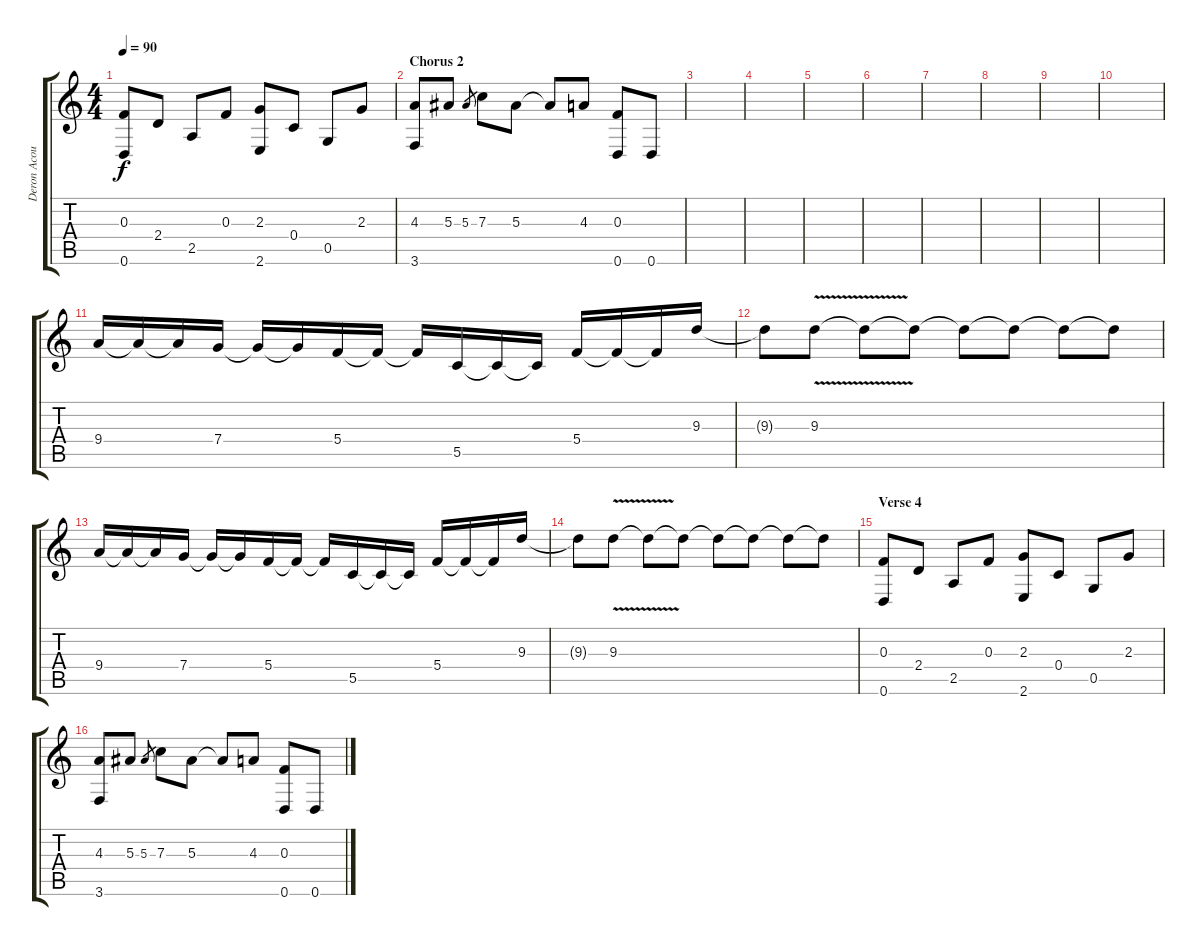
\track ("Deron Acoustic" "Deron Acou") {instrument acousticguitarsteel}
\staff {score tabs}
\tuning (D4 A3 F3 C3 G2 D2) {hide}
\ts (4 4)
\tempo 90
\clef g2
\ks c
(0.3 0.6).8{dy f} 2.4.8 2.5.8 0.3.8 (2.3 2.6).8 0.4.8 0.5.8 2.3.8 |
\section ("" "Chorus 2")
(4.3 3.6).8 5.3.8 5.3.8{gr} 7.3.8 5.3.8 5.3{t}.8 4.3.8 (0.3 0.6).8 0.6.8 |
|
|
|
|
|
|
|
|
9.4.16 9.4{t}.16 9.4{t}.16 7.4.16 7.4{t}.16 7.4{t}.16 5.4.16 5.4{t}.16 5.4{t}.16 5.5.16 5.5{t}.16 5.5{t}.16 5.4.16 5.4{t}.16 5.4{t}.16 9.3.16 |
9.3{t}.8 9.3{v}.8 9.3{t}.8 9.3{t}.8 9.3{t}.8 9.3{t}.8 9.3{t}.8 9.3{t}.8 |
9.4.16 9.4{t}.16 9.4{t}.16 7.4.16 7.4{t}.16 7.4{t}.16 5.4.16 5.4{t}.16 5.4{t}.16 5.5.16 5.5{t}.16 5.5{t}.16 5.4.16 5.4{t}.16 5.4{t}.16 9.3.16 |
9.3{t}.8 9.3{v}.8 9.3{t}.8 9.3{t}.8 9.3{t}.8 9.3{t}.8 9.3{t}.8 9.3{t}.8 |
\section ("" "Verse 4")
(0.3 0.6).8 2.4.8 2.5.8 0.3.8 (2.3 2.6).8 0.4.8 0.5.8 2.3.8 |
(4.3 3.6).8 5.3.8 5.3.8{gr} 7.3.8 5.3.8 5.3{t}.8 4.3.8 (0.3 0.6).8 0.6.8
